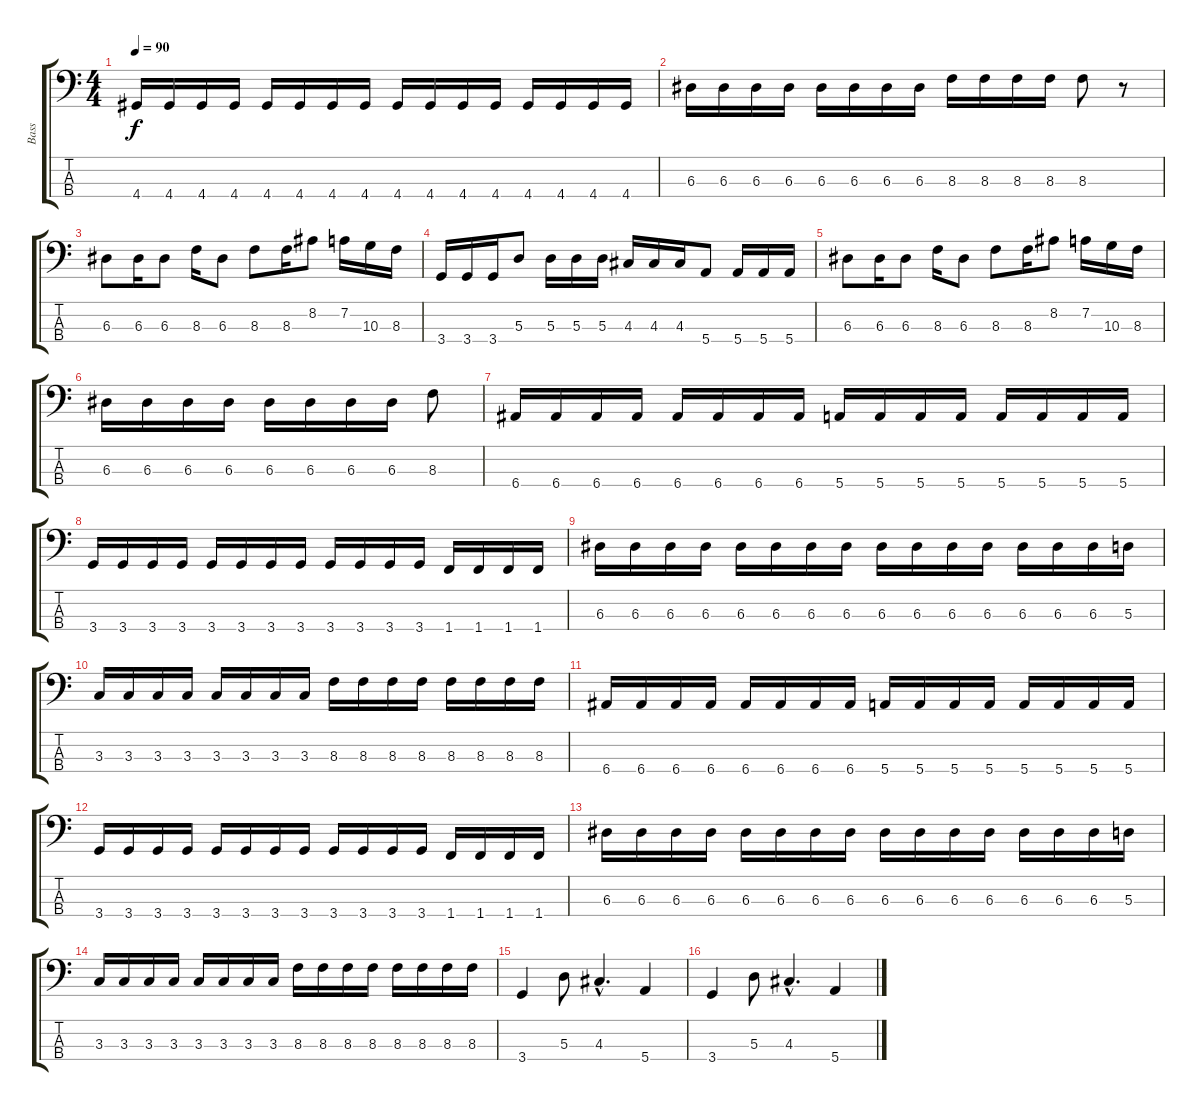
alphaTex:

\track ("Bass" "Bass") {instrument electricbassfinger}
\staff {score tabs}
\tuning (G2 D2 A1 E1) {hide}
\ts (4 4)
\tempo 90
\clef f4
\ks c
4.4.16{dy f} 4.4.16 4.4.16 4.4.16 4.4.16 4.4.16 4.4.16 4.4.16 4.4.16 4.4.16 4.4.16 4.4.16 4.4.16 4.4.16 4.4.16 4.4.16 |
6.3.16 6.3.16 6.3.16 6.3.16 6.3.16 6.3.16 6.3.16 6.3.16 8.3.16 8.3.16 8.3.16 8.3.16 8.3.8 r.8 |
6.3.8 6.3.16 6.3.8 8.3.16 6.3.8 8.3.8 8.3.16 8.2.8 7.2.16 10.3.16 8.3.16 |
3.4.16 3.4.16 3.4.16 5.3.8 5.3.16 5.3.16 5.3.16 4.3.16 4.3.16 4.3.16 5.4.8 5.4.16 5.4.16 5.4.16 |
6.3.8 6.3.16 6.3.8 8.3.16 6.3.8 8.3.8 8.3.16 8.2.8 7.2.16 10.3.16 8.3.16 |
6.3.16 6.3.16 6.3.16 6.3.16 6.3.16 6.3.16 6.3.16 6.3.16 8.3.8 |
6.4.16 6.4.16 6.4.16 6.4.16 6.4.16 6.4.16 6.4.16 6.4.16 5.4.16 5.4.16 5.4.16 5.4.16 5.4.16 5.4.16 5.4.16 5.4.16 |
3.4.16 3.4.16 3.4.16 3.4.16 3.4.16 3.4.16 3.4.16 3.4.16 3.4.16 3.4.16 3.4.16 3.4.16 1.4.16 1.4.16 1.4.16 1.4.16 |
6.3.16 6.3.16 6.3.16 6.3.16 6.3.16 6.3.16 6.3.16 6.3.16 6.3.16 6.3.16 6.3.16 6.3.16 6.3.16 6.3.16 6.3.16 5.3.16 |
3.3.16 3.3.16 3.3.16 3.3.16 3.3.16 3.3.16 3.3.16 3.3.16 8.3.16 8.3.16 8.3.16 8.3.16 8.3.16 8.3.16 8.3.16 8.3.16 |
6.4.16 6.4.16 6.4.16 6.4.16 6.4.16 6.4.16 6.4.16 6.4.16 5.4.16 5.4.16 5.4.16 5.4.16 5.4.16 5.4.16 5.4.16 5.4.16 |
3.4.16 3.4.16 3.4.16 3.4.16 3.4.16 3.4.16 3.4.16 3.4.16 3.4.16 3.4.16 3.4.16 3.4.16 1.4.16 1.4.16 1.4.16 1.4.16 |
6.3.16 6.3.16 6.3.16 6.3.16 6.3.16 6.3.16 6.3.16 6.3.16 6.3.16 6.3.16 6.3.16 6.3.16 6.3.16 6.3.16 6.3.16 5.3.16 |
3.3.16 3.3.16 3.3.16 3.3.16 3.3.16 3.3.16 3.3.16 3.3.16 8.3.16 8.3.16 8.3.16 8.3.16 8.3.16 8.3.16 8.3.16 8.3.16 |
3.4.4 5.3.8 4.3{hac}.4{d} 5.4.4 |
3.4.4 5.3.8 4.3{hac}.4{d} 5.4.4
